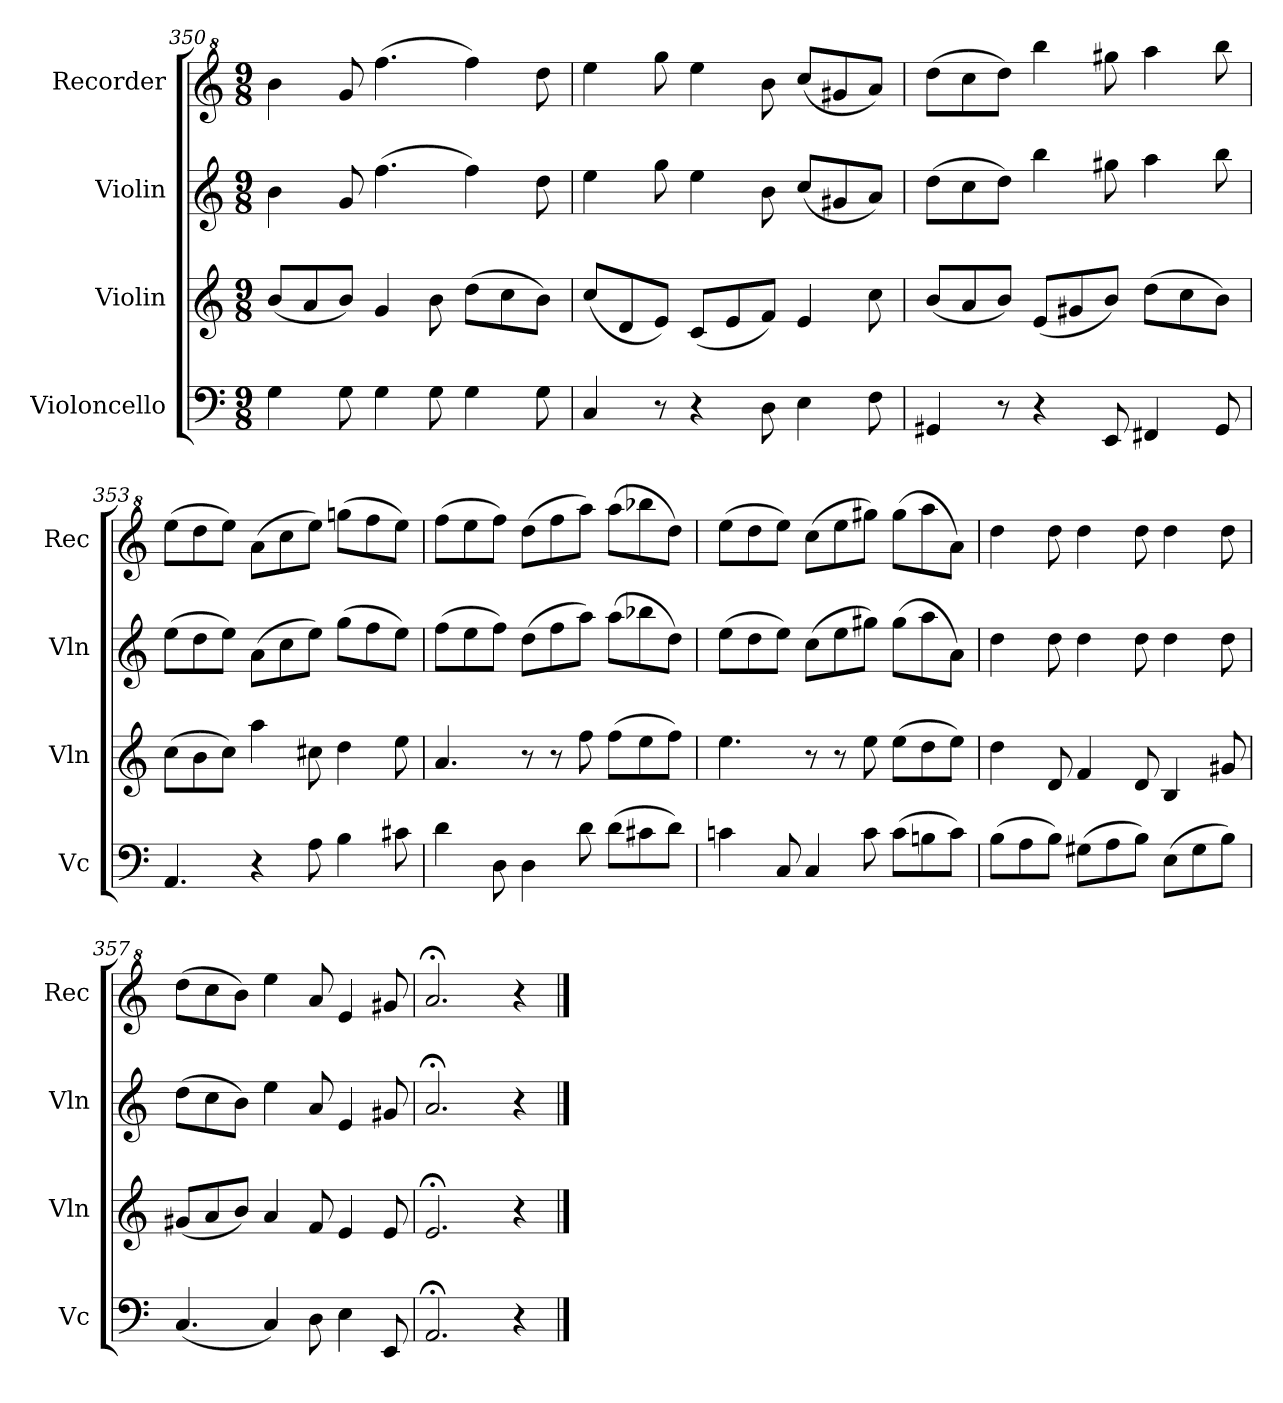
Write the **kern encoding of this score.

**kern	**kern	**kern	**kern
*part4	*part3	*part2	*part1
*staff4	*staff3	*staff2	*staff1
*I"Violoncello	*I"Violin	*I"Violin	*I"Recorder
*I'Vc	*I'Vln	*I'Vln	*I'Rec
*clefF4	*clefG2	*clefG2	*clefG^2
*k[]	*k[]	*k[]	*k[]
*M9/8	*M9/8	*M9/8	*M9/8
=350	=350	=350	=350
4G\	(8b/L	4b\	4bb\
.	8a/	.	.
8G\	8b/J)	8g/	8gg/
4G\	4g/	(4.ff\	(4.fff\
8G\	8b\	.	.
4G\	(8dd\L	4ff\)	4fff\)
.	8cc\	.	.
8G\	8b\J)	8dd\	8ddd\
=351	=351	=351	=351
4C/	(8cc/L	4ee\	4eee\
.	8d/	.	.
8r	8e/J)	8gg\	8ggg\
4r	(8c/L	4ee\	4eee\
.	8e/	.	.
8D\	8f/J)	8b\	8bb\
4E\	4e/	(8cc/L	(8ccc/L
.	.	8g#X/	8gg#X/
8F\	8cc\	8a/J)	8aa/J)
!!LO:LB:g=z
=352	=352	=352	=352
4GG#X/	(8b/L	(8dd\L	(8ddd\L
.	8a/	8cc\	8ccc\
8r	8b/J)	8dd\J)	8ddd\J)
4r	(8e/L	4bb\	4bbb\
.	8g#X/	.	.
8EE/	8b/J)	8gg#X\	8ggg#X\
4FF#X/	(8dd\L	4aa\	4aaa\
.	8cc\	.	.
8GG#/	8b\J)	8bb\	8bbb\
=353	=353	=353	=353
4.AA/	(8cc\L	(8ee\L	(8eee\L
.	8b\	8dd\	8ddd\
.	8cc\J)	8ee\J)	8eee\J)
4r	4aa\	(8a\L	(8aa\L
.	.	8cc\	8ccc\
8A\	8cc#X\	8ee\J)	8eee\J)
4B\	4dd\	(8gg\L	(8gggn\L
.	.	8ff\	8fff\
8c#X\	8ee\	8ee\J)	8eee\J)
=354	=354	=354	=354
4d\	4.a/	(8ff\L	(8fff\L
.	.	8ee\	8eee\
8D\	.	8ff\J)	8fff\J)
4D\	8r	(8dd\L	(8ddd\L
.	8r	8ff\	8fff\
8d\	8ff\	8aa\J)	8aaa\J)
(8d\L	(8ff\L	(8aa\L	(8aaa\L
8c#X\	8ee\	8bb-X\	8bbb-X\
8d\J)	8ff\J)	8dd\J)	8ddd\J)
=355	=355	=355	=355
4cn\	4.ee\	(8ee\L	(8eee\L
.	.	8dd\	8ddd\
8C/	.	8ee\J)	8eee\J)
4C/	8r	(8cc\L	(8ccc\L
.	8r	8ee\	8eee\
8c\	8ee\	8gg#X\J)	8ggg#X\J)
(8c\L	(8ee\L	(8gg#\L	(8ggg#\L
8Bn\	8dd\	8aa\	8aaa\
8c\J)	8ee\J)	8a\J)	8aa\J)
!!LO:LB:g=z
=356	=356	=356	=356
(8B\L	4dd\	4dd\	4ddd\
8A\	.	.	.
8B\J)	8d/	8dd\	8ddd\
(8G#X\L	4f/	4dd\	4ddd\
8A\	.	.	.
8B\J)	8d/	8dd\	8ddd\
(8E\L	4B/	4dd\	4ddd\
8G#\	.	.	.
8B\J)	8g#X/	8dd\	8ddd\
=357	=357	=357	=357
(4.C/	(8g#X/L	(8dd\L	(8ddd\L
.	8a/	8cc\	8ccc\
.	8b/J)	8b\J)	8bb\J)
4C/)	4a/	4ee\	4eee\
8D\	8f/	8a/	8aa/
4E\	4e/	4e/	4ee/
8EE/	8e/	8g#X/	8gg#X/
=358	=358	=358	=358
2.AA;</	2.e;</	2.a;</	2.aa;</
4r	4r	4r	4r
==	==	==	==
*-	*-	*-	*-
